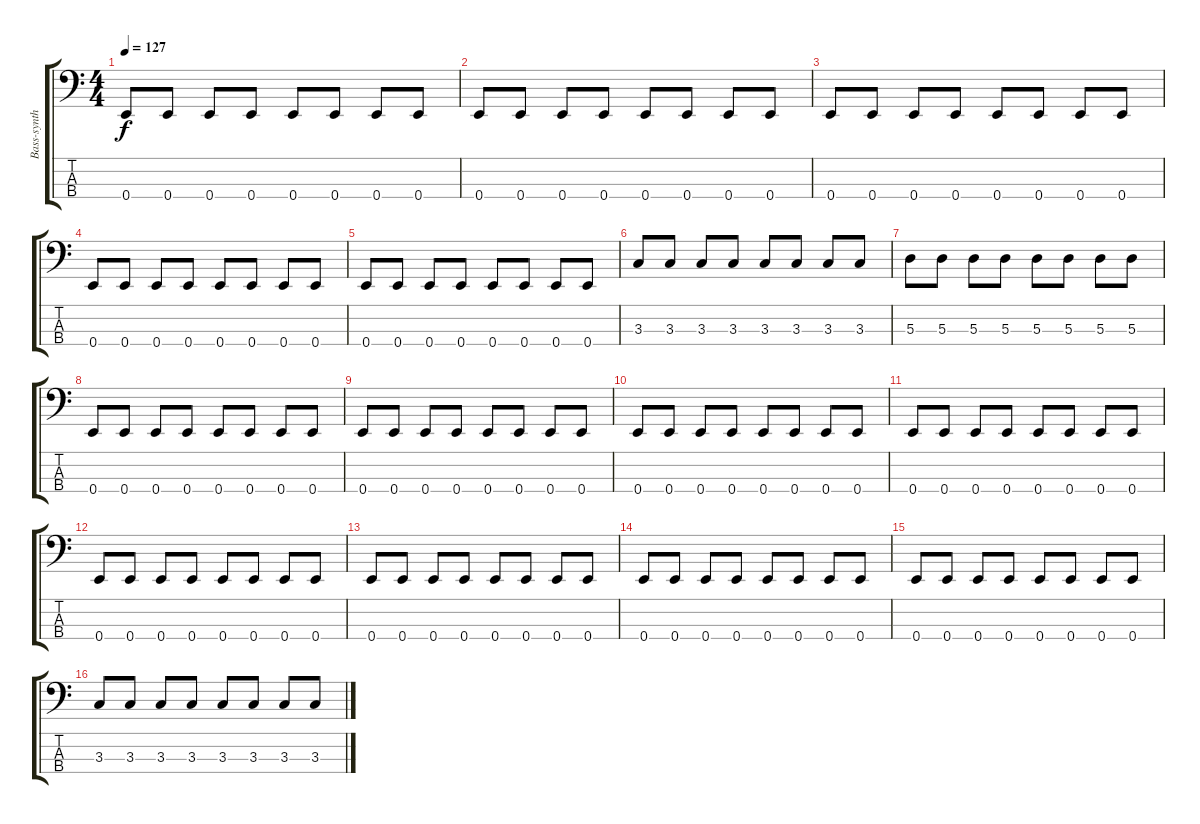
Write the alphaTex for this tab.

\track ("Bass-synth" "Bass-synth") {instrument synthbass2}
\staff {score tabs}
\tuning (G2 D2 A1 E1) {hide}
\ts (4 4)
\tempo 127
\clef f4
\ks c
0.4.8{dy f} 0.4.8 0.4.8 0.4.8 0.4.8 0.4.8 0.4.8 0.4.8 |
0.4.8 0.4.8 0.4.8 0.4.8 0.4.8 0.4.8 0.4.8 0.4.8 |
0.4.8 0.4.8 0.4.8 0.4.8 0.4.8 0.4.8 0.4.8 0.4.8 |
0.4.8 0.4.8 0.4.8 0.4.8 0.4.8 0.4.8 0.4.8 0.4.8 |
0.4.8 0.4.8 0.4.8 0.4.8 0.4.8 0.4.8 0.4.8 0.4.8 |
3.3.8 3.3.8 3.3.8 3.3.8 3.3.8 3.3.8 3.3.8 3.3.8 |
5.3.8 5.3.8 5.3.8 5.3.8 5.3.8 5.3.8 5.3.8 5.3.8 |
0.4.8 0.4.8 0.4.8 0.4.8 0.4.8 0.4.8 0.4.8 0.4.8 |
0.4.8 0.4.8 0.4.8 0.4.8 0.4.8 0.4.8 0.4.8 0.4.8 |
0.4.8 0.4.8 0.4.8 0.4.8 0.4.8 0.4.8 0.4.8 0.4.8 |
0.4.8 0.4.8 0.4.8 0.4.8 0.4.8 0.4.8 0.4.8 0.4.8 |
0.4.8 0.4.8 0.4.8 0.4.8 0.4.8 0.4.8 0.4.8 0.4.8 |
0.4.8 0.4.8 0.4.8 0.4.8 0.4.8 0.4.8 0.4.8 0.4.8 |
0.4.8 0.4.8 0.4.8 0.4.8 0.4.8 0.4.8 0.4.8 0.4.8 |
0.4.8 0.4.8 0.4.8 0.4.8 0.4.8 0.4.8 0.4.8 0.4.8 |
3.3.8 3.3.8 3.3.8 3.3.8 3.3.8 3.3.8 3.3.8 3.3.8
